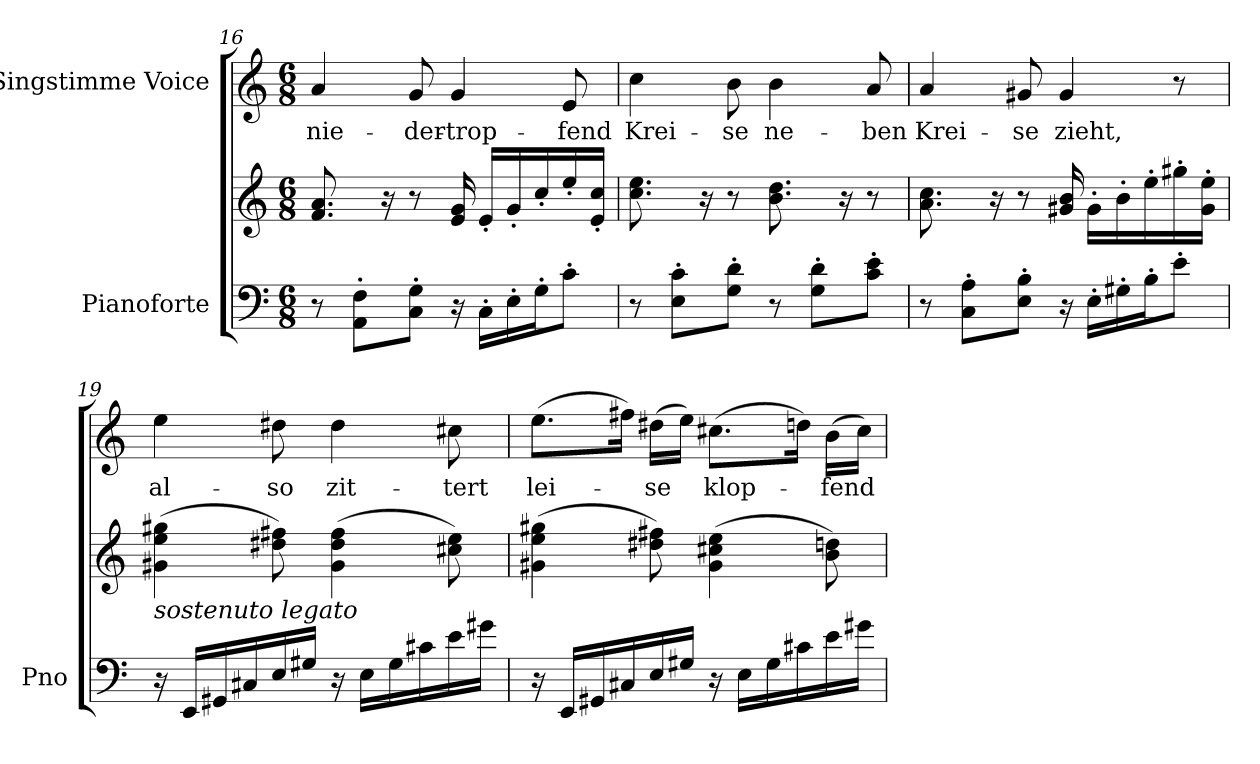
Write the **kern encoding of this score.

**kern	**kern	**kern	**text
*part2	*part2	*part1	*part1
*staff3	*staff2	*staff1	*staff1
*I"Pianoforte	*	*I"Singstimme Voice	*
*I'Pno	*	*	*
!!LO:PB:g=z
*clefF4	*clefG2	*clefG2	*
*k[]	*k[]	*k[]	*
*M6/8	*M6/8	*M6/8	*
=16	=16	=16	=16
!	!	!	!LO:LY:b
8r	8.f/ 8.a/	4a/	nie-
8AA\' 8F\'L	.	.	.
.	16r	.	.
!	!	!	!LO:LY:b
8C\' 8G\'J	8r	8g/	-der-
!	!	!	!LO:LY:b
16r	16e/ 16g/	4g/	-trop-
16C'\LL	16e'/LL	.	.
16E'\	16g'/	.	.
16G'\J	16cc'/	.	.
!	!	!	!LO:LY:b
8c'\J	16ee'/	8e/	-fend
.	16e/' 16cc/'JJ	.	.
=17	=17	=17	=17
!	!	!	!LO:LY:b
8r	8.cc\ 8.ee\	4cc\	Krei-
8E\' 8c\'L	.	.	.
.	16r	.	.
!	!	!	!LO:LY:b
8G\' 8d\'J	8r	8b\	-se
!	!	!	!LO:LY:b
8r	8.b\ 8.dd\	4b\	ne-
8G\' 8d\'L	.	.	.
.	16r	.	.
!	!	!	!LO:LY:b
8c\' 8e\'J	8r	8a/	-ben
=18	=18	=18	=18
!	!	!	!LO:LY:b
8r	8.a\ 8.cc\	4a/	Krei-
8C\' 8A\'L	.	.	.
.	16r	.	.
!	!	!	!LO:LY:b
8E\' 8B\'J	8r	8g#X/	-se
!	!	!	!LO:LY:b
16r	16g#X/ 16b/	4g#/	zieht,
16E'\LL	16g#'\LL	.	.
16G#X'\	16b'\	.	.
16B'\J	16ee'\	.	.
8e'\J	16gg#X'\	8r	.
.	16g#\' 16ee\'JJ	.	.
!!LO:LB:g=z
=19	=19	=19	=19
!	!LO:TX:b:i:t=sostenuto legato	!	!
!	!	!	!LO:LY:b
16r	(4g#X\ 4ee\ 4gg#X\	4ee\	al-
16EE/LL	.	.	.
16GG#X/	.	.	.
16C#X/	.	.	.
!	!	!	!LO:LY:b
16E/	8dd#X\ 8ff#X\)	8dd#X\	-so
16G#X/JJ	.	.	.
!	!	!	!LO:LY:b
16r	(4g#\ 4dd#\ 4ff#\	4dd#\	zit-
16E\LL	.	.	.
16G#\	.	.	.
16c#X\	.	.	.
!	!	!	!LO:LY:b
16e\	8cc#X\ 8ee\)	8cc#X\	-tert
16g#X\JJ	.	.	.
!!LO:LB:g=z
=20	=20	=20	=20
!	!	!	!LO:LY:b
16r	(4g#X\ 4ee\ 4gg#X\	(8.ee\L	lei-
16EE/LL	.	.	.
16GG#X/	.	.	.
16C#X/	.	16ff#X\Jk)	.
!	!	!	!LO:LY:b
16E/	8dd#X\ 8ff#X\)	(16dd#X\LL	-se
16G#X/JJ	.	16ee\JJ)	.
!	!	!	!LO:LY:b
16r	(4g#\ 4cc#X\ 4ee\	(8.cc#X\L	klop-
16E\LL	.	.	.
16G#\	.	.	.
16c#X\	.	16ddn\Jk)	.
!	!	!	!LO:LY:b
16e\	8b\ 8ddn\)	(16b\LL	-fend
16g#X\JJ	.	16cc#\JJ)	.
=	=	=	=
*-	*-	*-	*-
